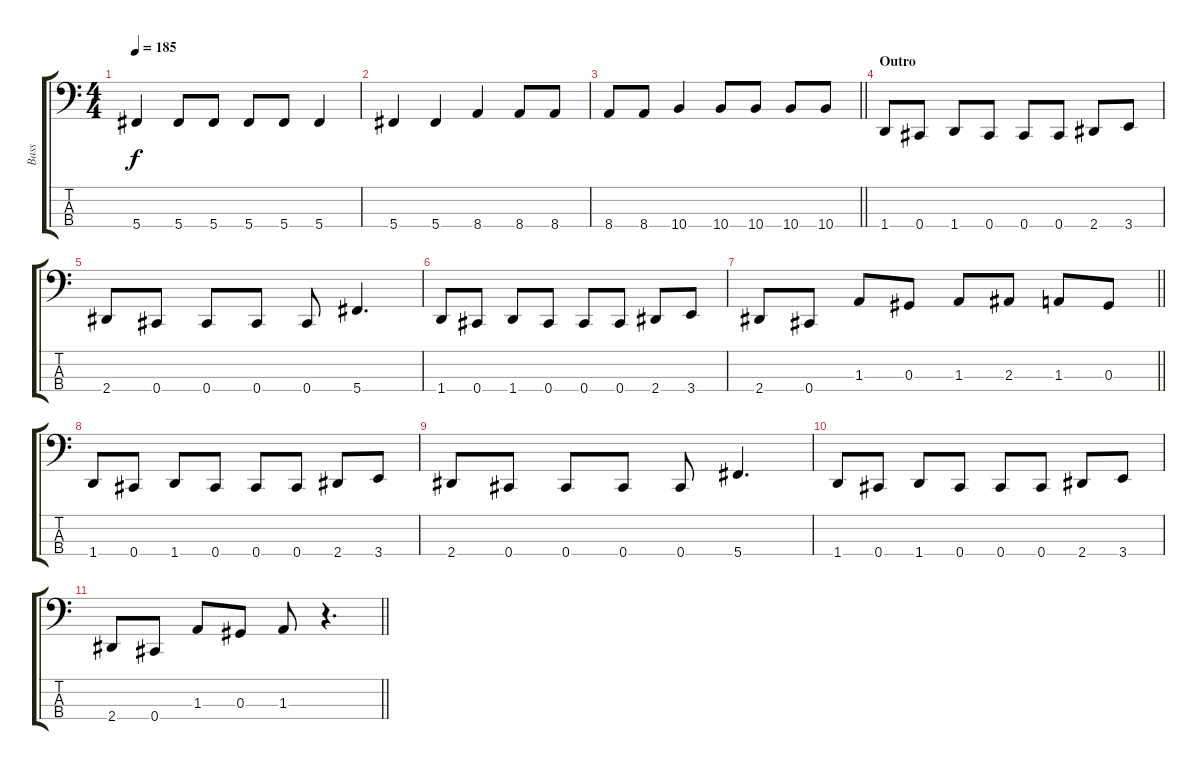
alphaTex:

\track ("Bass" "Bass") {instrument electricbassfinger}
\staff {score tabs}
\tuning (Bb2 Gb2 Ab1 Db1) {hide}
\ts (4 4)
\tempo 185
\clef f4
\ks c
5.4.4{dy f} 5.4.8 5.4.8 5.4.8 5.4.8 5.4.4 |
5.4.4 5.4.4 8.4.4 8.4.8 8.4.8 |
\barLineRight lightlight
8.4.8 8.4.8 10.4.4 10.4.8 10.4.8 10.4.8 10.4.8 |
\section ("" "Outro")
1.4.8 0.4.8 1.4.8 0.4.8 0.4.8 0.4.8 2.4.8 3.4.8 |
2.4.8 0.4.8 0.4.8 0.4.8 0.4.8 5.4.4{d} |
1.4.8 0.4.8 1.4.8 0.4.8 0.4.8 0.4.8 2.4.8 3.4.8 |
\barLineRight lightlight
2.4.8 0.4.8 1.3.8 0.3.8 1.3.8 2.3.8 1.3.8 0.3.8 |
1.4.8 0.4.8 1.4.8 0.4.8 0.4.8 0.4.8 2.4.8 3.4.8 |
2.4.8 0.4.8 0.4.8 0.4.8 0.4.8 5.4.4{d} |
1.4.8 0.4.8 1.4.8 0.4.8 0.4.8 0.4.8 2.4.8 3.4.8 |
\barLineRight lightlight
2.4.8 0.4.8 1.3.8 0.3.8 1.3.8 r.4{d}
